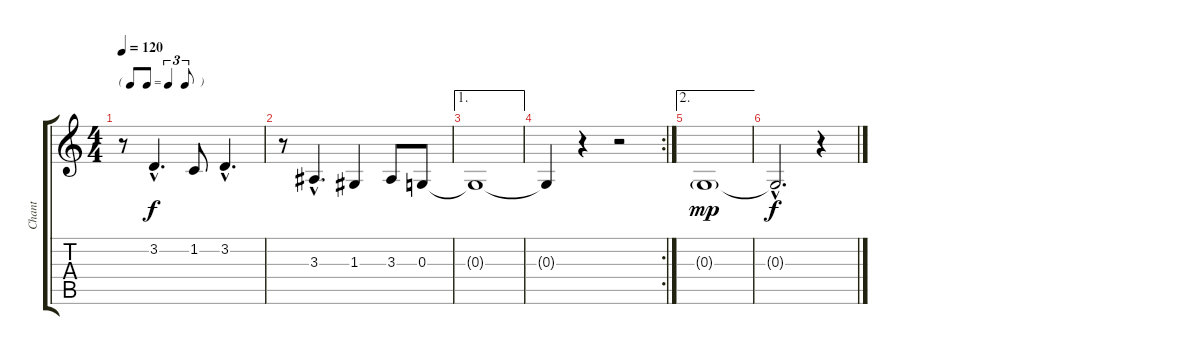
\track ("Chant" "Chant") {instrument flute}
\staff {score tabs}
\tuning (E4 B3 G3 D3 A2 E2) {hide}
\ts (4 4)
\tf triplet8th
\tempo 120
\clef g2
\ks c
r.8{dy f} 3.2{hac}.4{d} 1.2.8 3.2{hac}.4{d} |
r.8 3.3{hac}.4{d} 1.3.4 3.3.8 0.3.8 |
\ae 1
0.3{t}.1 |
\rc 2
0.3{t}.4 r.4 r.2 |
\ae 2
0.3{g}.1{dy mp} |
0.3{hac t}.2{d dy f} r.4
